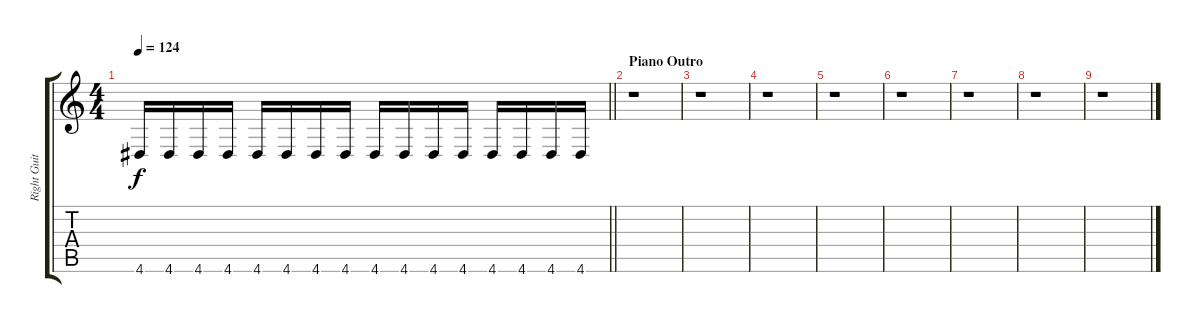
\track ("Right Guitar" "Right Guit") {instrument distortionguitar}
\staff {score tabs}
\tuning (Db4 Ab3 E3 B2 Gb2 B1) {hide}
\ts (4 4)
\tempo 124
\clef g2
\barLineRight lightlight
\ks c
4.6.16{dy f} 4.6.16 4.6.16 4.6.16 4.6.16 4.6.16 4.6.16 4.6.16 4.6.16 4.6.16 4.6.16 4.6.16 4.6.16 4.6.16 4.6.16 4.6.16 |
\section ("" "Piano Outro")
r.1 |
r.1 |
r.1 |
r.1 |
r.1 |
r.1 |
r.1 |
r.1
